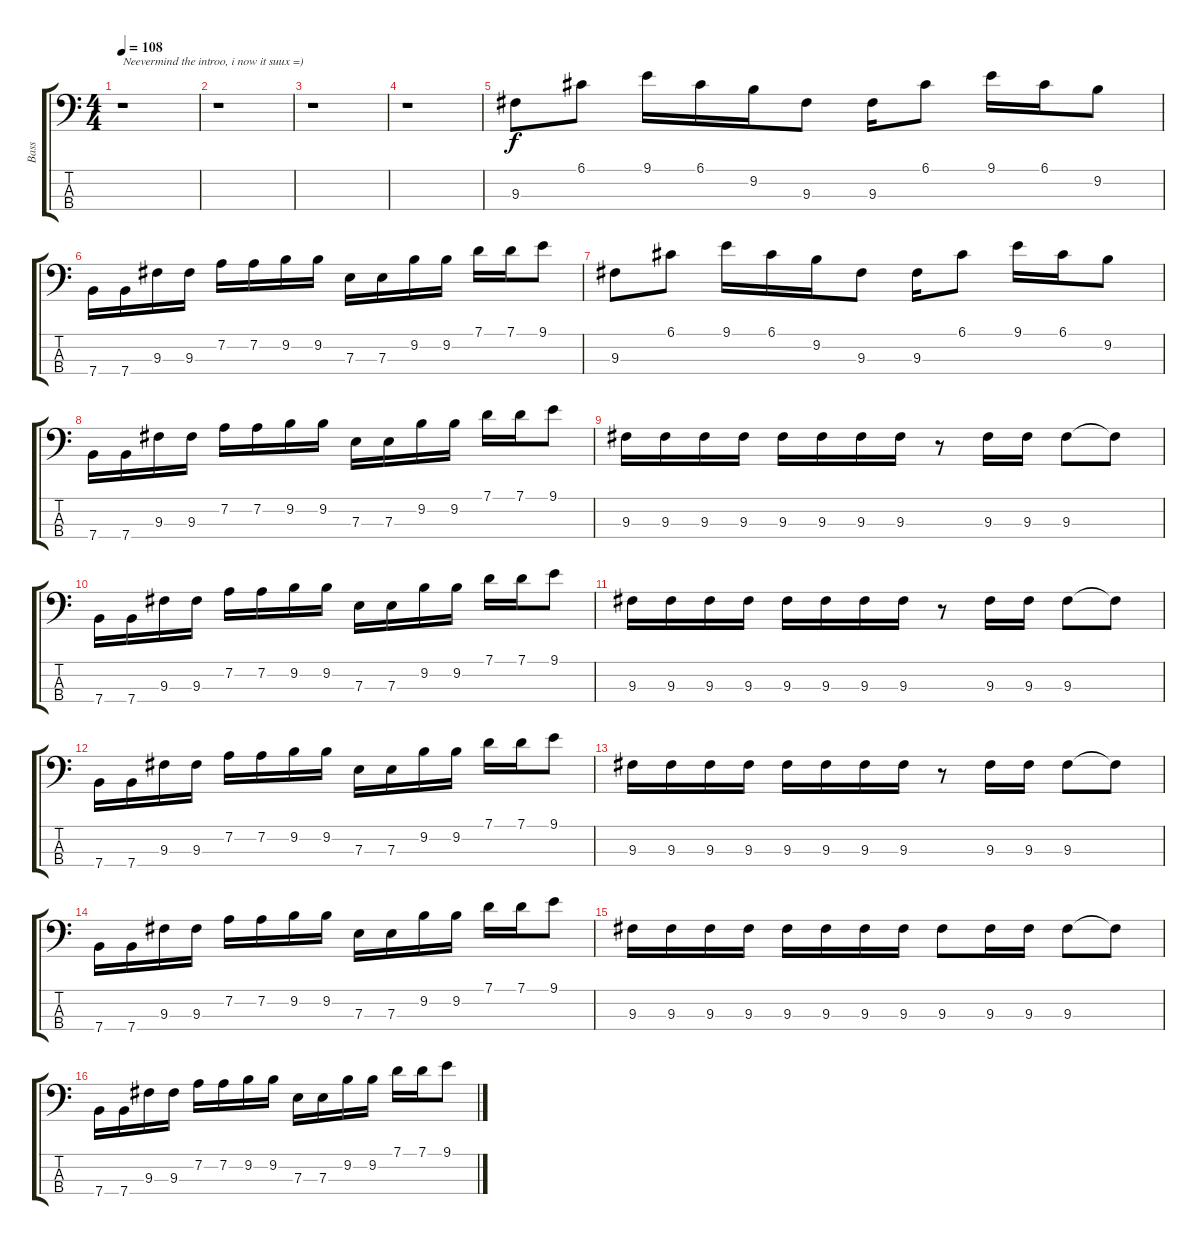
\track ("Bass" "Bass") {instrument electricbasspick}
\staff {score tabs}
\tuning (G2 D2 A1 E1) {hide}
\ts (4 4)
\tempo 108
\clef f4
\ks c
r.1{txt "Neevermind the introo, i now it suux =)" dy f instrument electricbasspick} |
r.1 |
r.1 |
r.1 |
9.3.8 6.1.8 9.1.16 6.1.16 9.2.16 9.3.8 9.3.16 6.1.8 9.1.16 6.1.16 9.2.8 |
7.4.16 7.4.16 9.3.16 9.3.16 7.2.16 7.2.16 9.2.16 9.2.16 7.3.16 7.3.16 9.2.16 9.2.16 7.1.16 7.1.16 9.1.8 |
9.3.8 6.1.8 9.1.16 6.1.16 9.2.16 9.3.8 9.3.16 6.1.8 9.1.16 6.1.16 9.2.8 |
7.4.16 7.4.16 9.3.16 9.3.16 7.2.16 7.2.16 9.2.16 9.2.16 7.3.16 7.3.16 9.2.16 9.2.16 7.1.16 7.1.16 9.1.8 |
9.3.16 9.3.16 9.3.16 9.3.16 9.3.16 9.3.16 9.3.16 9.3.16 r.8 9.3.16 9.3.16 9.3.8 9.3{t}.8 |
7.4.16 7.4.16 9.3.16 9.3.16 7.2.16 7.2.16 9.2.16 9.2.16 7.3.16 7.3.16 9.2.16 9.2.16 7.1.16 7.1.16 9.1.8 |
9.3.16 9.3.16 9.3.16 9.3.16 9.3.16 9.3.16 9.3.16 9.3.16 r.8 9.3.16 9.3.16 9.3.8 9.3{t}.8 |
7.4.16 7.4.16 9.3.16 9.3.16 7.2.16 7.2.16 9.2.16 9.2.16 7.3.16 7.3.16 9.2.16 9.2.16 7.1.16 7.1.16 9.1.8 |
9.3.16 9.3.16 9.3.16 9.3.16 9.3.16 9.3.16 9.3.16 9.3.16 r.8 9.3.16 9.3.16 9.3.8 9.3{t}.8 |
7.4.16 7.4.16 9.3.16 9.3.16 7.2.16 7.2.16 9.2.16 9.2.16 7.3.16 7.3.16 9.2.16 9.2.16 7.1.16 7.1.16 9.1.8 |
9.3.16 9.3.16 9.3.16 9.3.16 9.3.16 9.3.16 9.3.16 9.3.16 9.3.8 9.3.16 9.3.16 9.3.8 9.3{t}.8 |
7.4.16 7.4.16 9.3.16 9.3.16 7.2.16 7.2.16 9.2.16 9.2.16 7.3.16 7.3.16 9.2.16 9.2.16 7.1.16 7.1.16 9.1.8
